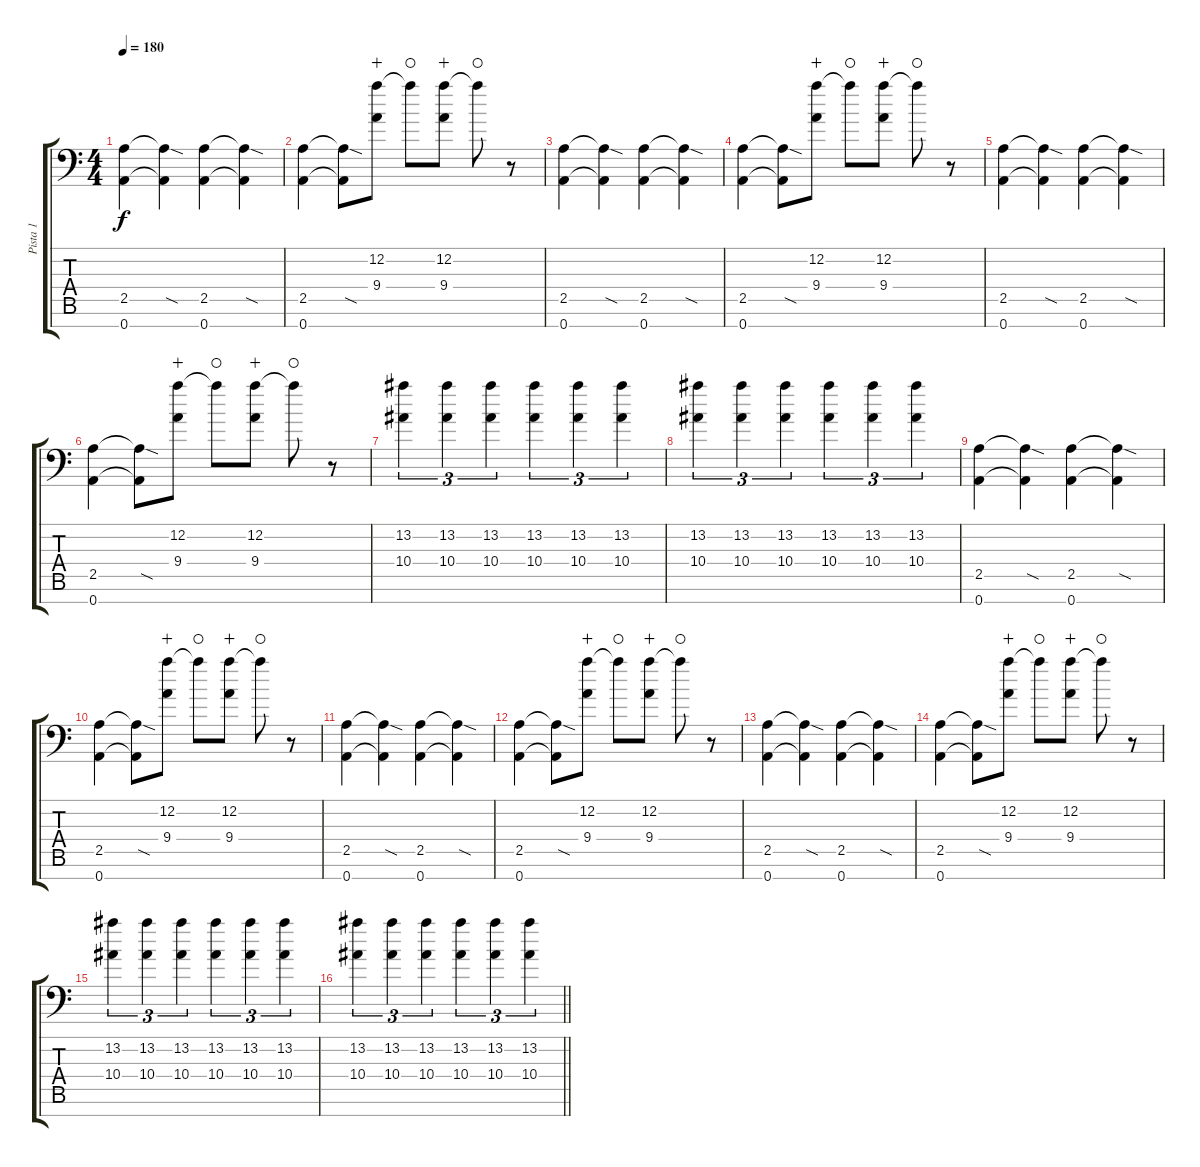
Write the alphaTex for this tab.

\track ("Pista 1" "Pista 1") {instrument overdrivenguitar}
\staff {score tabs}
\tuning (D4 A3 F3 C3 G2 D2 A1) {hide}
\ts (4 4)
\tempo 180
\clef f4
\ks c
(2.5 0.7).4{dy f} (2.5{sod t} 0.7{t}).4 (2.5 0.7).4 (2.5{sod t} 0.7{t}).4 |
(2.5 0.7).4 (2.5{sod t} 0.7{t}).8 (12.2 9.4).8{wahc} 12.2{t}.8{waho} (12.2 9.4).8{wahc} 12.2{t}.8{waho} r.8 |
(2.5 0.7).4 (2.5{sod t} 0.7{t}).4 (2.5 0.7).4 (2.5{sod t} 0.7{t}).4 |
(2.5 0.7).4 (2.5{sod t} 0.7{t}).8 (12.2 9.4).8{wahc} 12.2{t}.8{waho} (12.2 9.4).8{wahc} 12.2{t}.8{waho} r.8 |
(2.5 0.7).4 (2.5{sod t} 0.7{t}).4 (2.5 0.7).4 (2.5{sod t} 0.7{t}).4 |
(2.5 0.7).4 (2.5{sod t} 0.7{t}).8 (12.2 9.4).8{wahc} 12.2{t}.8{waho} (12.2 9.4).8{wahc} 12.2{t}.8{waho} r.8 |
(13.2 10.4).4{tu (3 2)} (13.2 10.4).4{tu (3 2)} (13.2 10.4).4{tu (3 2)} (13.2 10.4).4{tu (3 2)} (13.2 10.4).4{tu (3 2)} (13.2 10.4).4{tu (3 2)} |
(13.2 10.4).4{tu (3 2)} (13.2 10.4).4{tu (3 2)} (13.2 10.4).4{tu (3 2)} (13.2 10.4).4{tu (3 2)} (13.2 10.4).4{tu (3 2)} (13.2 10.4).4{tu (3 2)} |
(2.5 0.7).4 (2.5{sod t} 0.7{t}).4 (2.5 0.7).4 (2.5{sod t} 0.7{t}).4 |
(2.5 0.7).4 (2.5{sod t} 0.7{t}).8 (12.2 9.4).8{wahc} 12.2{t}.8{waho} (12.2 9.4).8{wahc} 12.2{t}.8{waho} r.8 |
(2.5 0.7).4 (2.5{sod t} 0.7{t}).4 (2.5 0.7).4 (2.5{sod t} 0.7{t}).4 |
(2.5 0.7).4 (2.5{sod t} 0.7{t}).8 (12.2 9.4).8{wahc} 12.2{t}.8{waho} (12.2 9.4).8{wahc} 12.2{t}.8{waho} r.8 |
(2.5 0.7).4 (2.5{sod t} 0.7{t}).4 (2.5 0.7).4 (2.5{sod t} 0.7{t}).4 |
(2.5 0.7).4 (2.5{sod t} 0.7{t}).8 (12.2 9.4).8{wahc} 12.2{t}.8{waho} (12.2 9.4).8{wahc} 12.2{t}.8{waho} r.8 |
(13.2 10.4).4{tu (3 2)} (13.2 10.4).4{tu (3 2)} (13.2 10.4).4{tu (3 2)} (13.2 10.4).4{tu (3 2)} (13.2 10.4).4{tu (3 2)} (13.2 10.4).4{tu (3 2)} |
\barLineRight lightlight
(13.2 10.4).4{tu (3 2)} (13.2 10.4).4{tu (3 2)} (13.2 10.4).4{tu (3 2)} (13.2 10.4).4{tu (3 2)} (13.2 10.4).4{tu (3 2)} (13.2 10.4).4{tu (3 2)}
